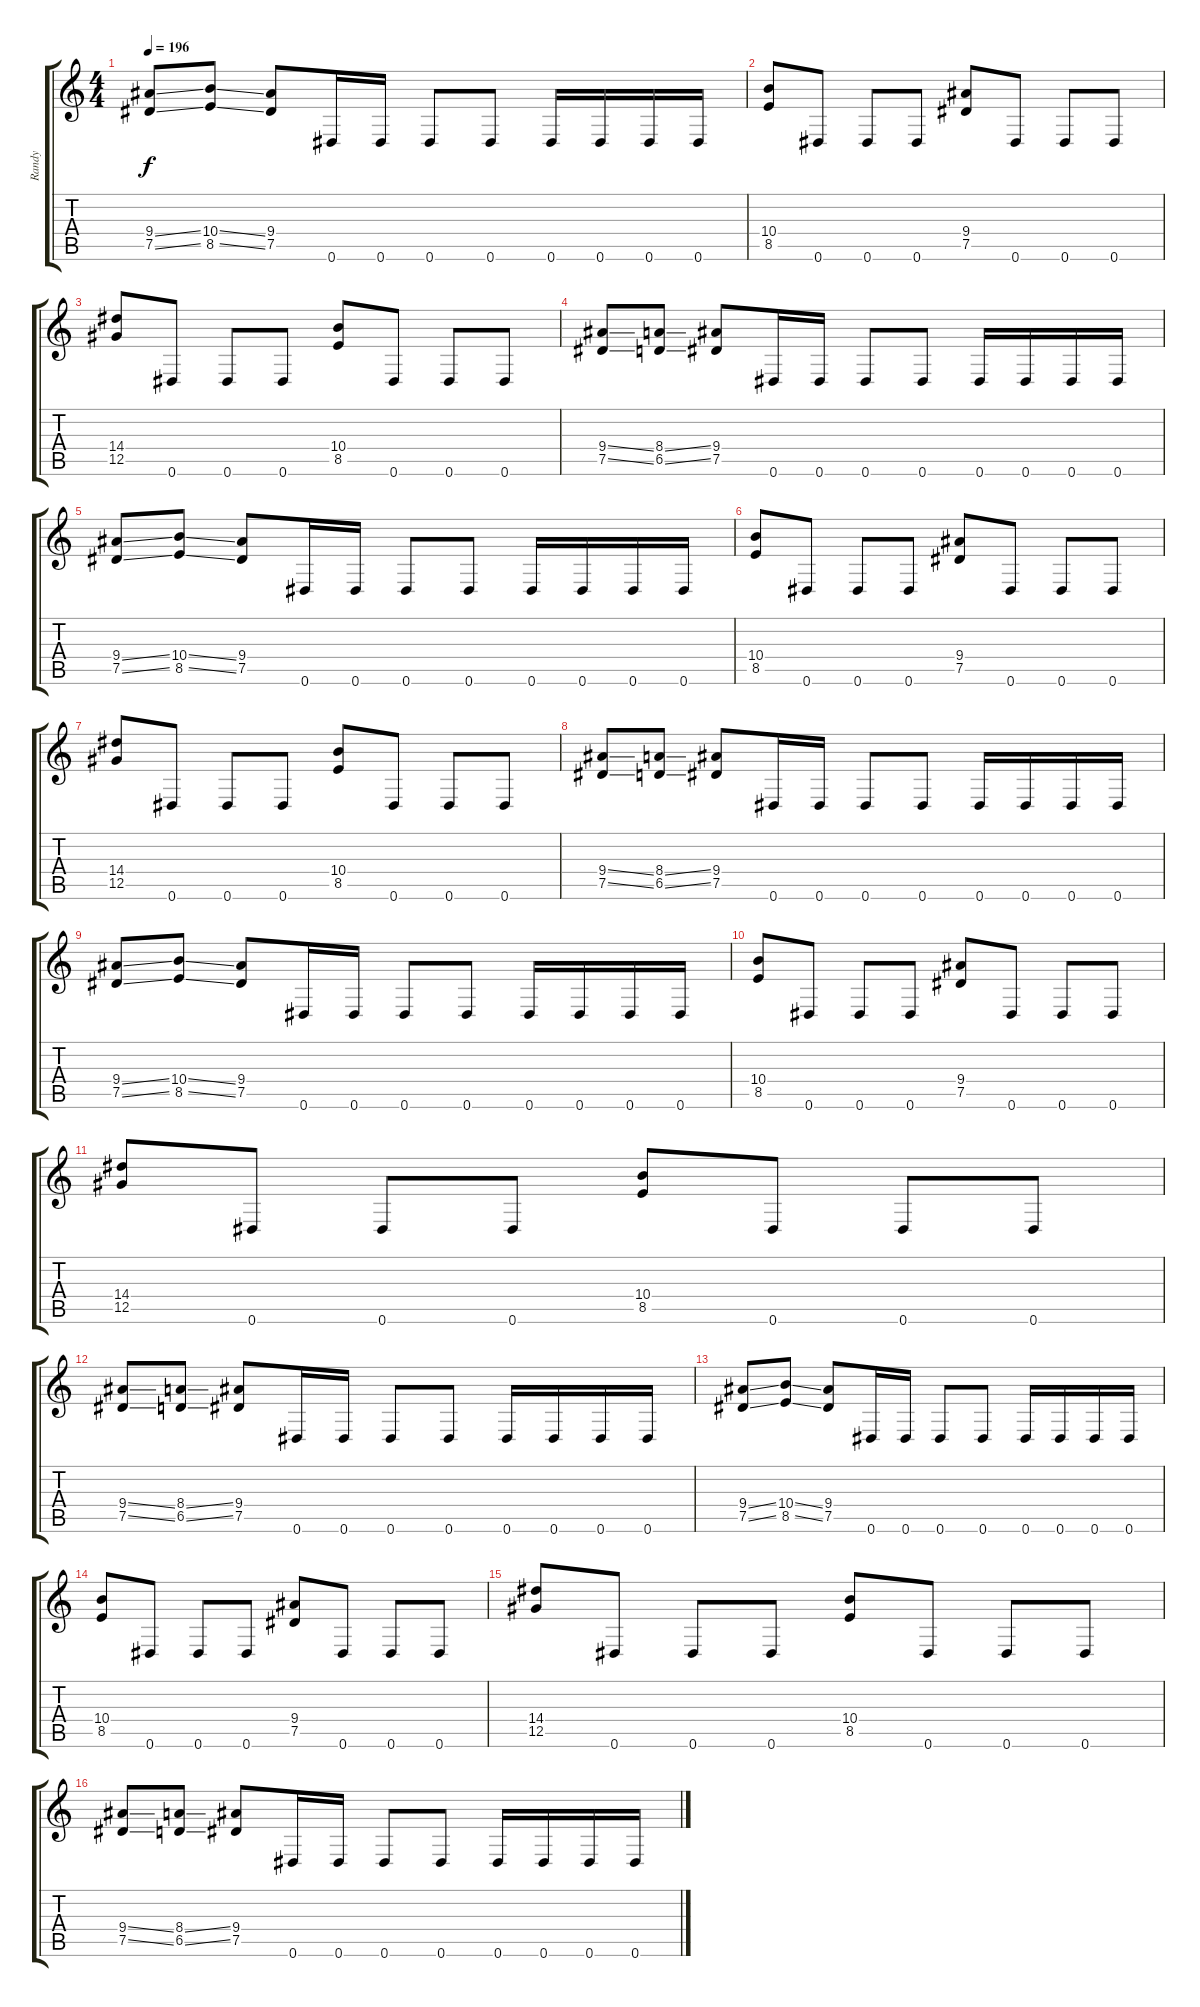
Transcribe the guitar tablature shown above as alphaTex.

\track ("Randy" "Randy") {instrument distortionguitar}
\staff {score tabs}
\tuning (Eb4 Bb3 Gb3 Db3 Ab2 Eb2) {hide}
\ts (4 4)
\tempo 196
\clef g2
\ks c
(9.4{ss} 7.5{ss}).8{dy f} (10.4{ss} 8.5{ss}).8 (9.4 7.5).8 0.6.16 0.6.16 0.6.8 0.6.8 0.6.16 0.6.16 0.6.16 0.6.16 |
(10.4 8.5).8 0.6.8 0.6.8 0.6.8 (9.4 7.5).8 0.6.8 0.6.8 0.6.8 |
(14.4 12.5).8 0.6.8 0.6.8 0.6.8 (10.4 8.5).8 0.6.8 0.6.8 0.6.8 |
(9.4{ss} 7.5{ss}).8 (8.4{ss} 6.5{ss}).8 (9.4 7.5).8 0.6.16 0.6.16 0.6.8 0.6.8 0.6.16 0.6.16 0.6.16 0.6.16 |
(9.4{ss} 7.5{ss}).8 (10.4{ss} 8.5{ss}).8 (9.4 7.5).8 0.6.16 0.6.16 0.6.8 0.6.8 0.6.16 0.6.16 0.6.16 0.6.16 |
(10.4 8.5).8 0.6.8 0.6.8 0.6.8 (9.4 7.5).8 0.6.8 0.6.8 0.6.8 |
(14.4 12.5).8 0.6.8 0.6.8 0.6.8 (10.4 8.5).8 0.6.8 0.6.8 0.6.8 |
(9.4{ss} 7.5{ss}).8 (8.4{ss} 6.5{ss}).8 (9.4 7.5).8 0.6.16 0.6.16 0.6.8 0.6.8 0.6.16 0.6.16 0.6.16 0.6.16 |
(9.4{ss} 7.5{ss}).8 (10.4{ss} 8.5{ss}).8 (9.4 7.5).8 0.6.16 0.6.16 0.6.8 0.6.8 0.6.16 0.6.16 0.6.16 0.6.16 |
(10.4 8.5).8 0.6.8 0.6.8 0.6.8 (9.4 7.5).8 0.6.8 0.6.8 0.6.8 |
(14.4 12.5).8 0.6.8 0.6.8 0.6.8 (10.4 8.5).8 0.6.8 0.6.8 0.6.8 |
(9.4{ss} 7.5{ss}).8 (8.4{ss} 6.5{ss}).8 (9.4 7.5).8 0.6.16 0.6.16 0.6.8 0.6.8 0.6.16 0.6.16 0.6.16 0.6.16 |
(9.4{ss} 7.5{ss}).8 (10.4{ss} 8.5{ss}).8 (9.4 7.5).8 0.6.16 0.6.16 0.6.8 0.6.8 0.6.16 0.6.16 0.6.16 0.6.16 |
(10.4 8.5).8 0.6.8 0.6.8 0.6.8 (9.4 7.5).8 0.6.8 0.6.8 0.6.8 |
(14.4 12.5).8 0.6.8 0.6.8 0.6.8 (10.4 8.5).8 0.6.8 0.6.8 0.6.8 |
(9.4{ss} 7.5{ss}).8 (8.4{ss} 6.5{ss}).8 (9.4 7.5).8 0.6.16 0.6.16 0.6.8 0.6.8 0.6.16 0.6.16 0.6.16 0.6.16
